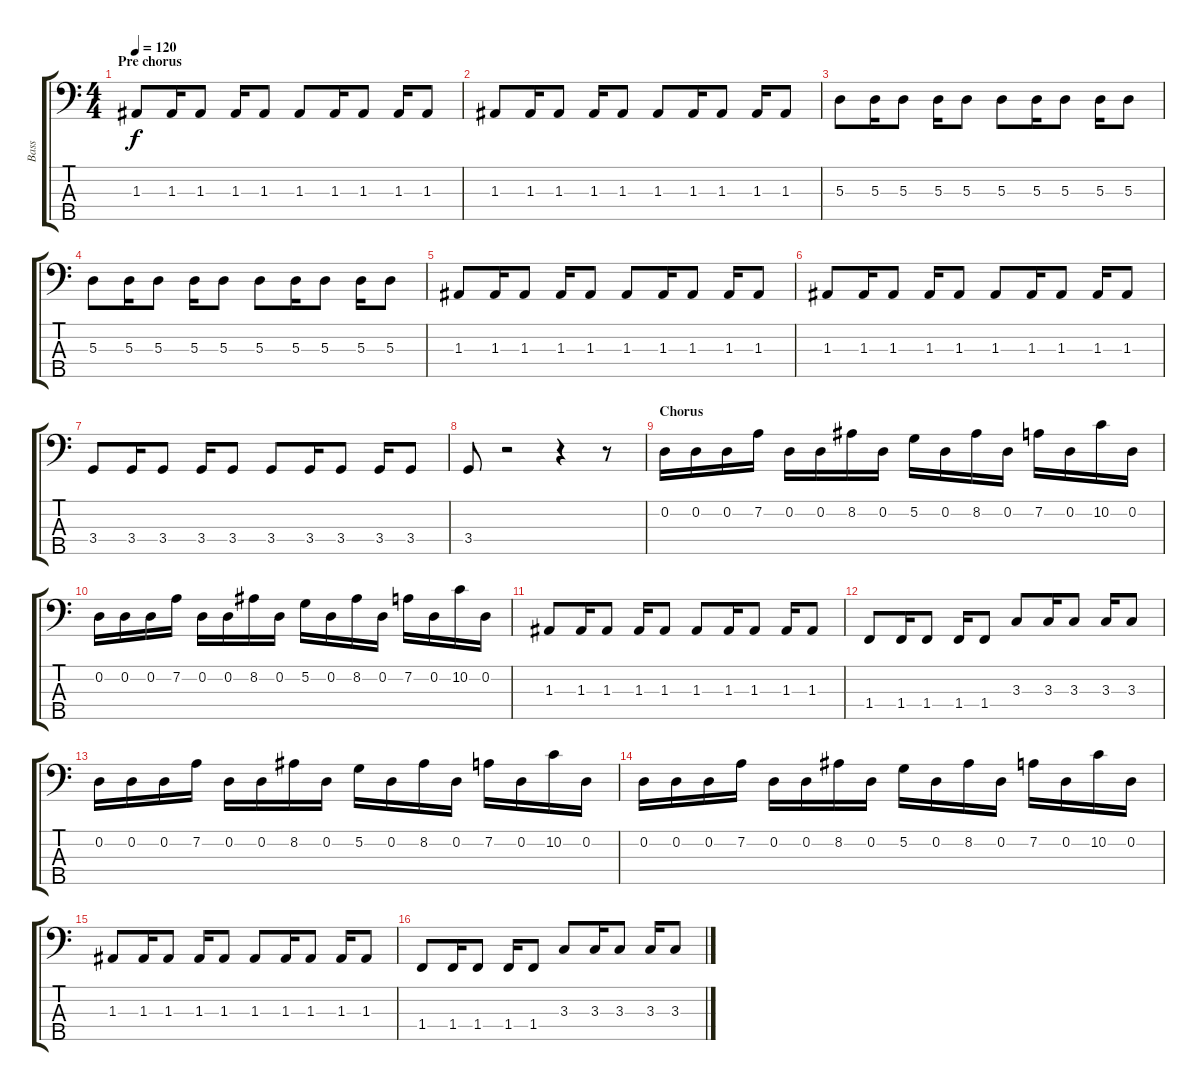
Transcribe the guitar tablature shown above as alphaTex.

\track ("Bass" "Bass") {instrument electricbassfinger}
\staff {score tabs}
\tuning (G2 D2 A1 E1 B0) {hide}
\ts (4 4)
\section ("" "Pre chorus")
\tempo 120
\clef f4
\ks c
1.3.8{dy f} 1.3.16 1.3.8 1.3.16 1.3.8 1.3.8 1.3.16 1.3.8 1.3.16 1.3.8 |
1.3.8 1.3.16 1.3.8 1.3.16 1.3.8 1.3.8 1.3.16 1.3.8 1.3.16 1.3.8 |
5.3.8 5.3.16 5.3.8 5.3.16 5.3.8 5.3.8 5.3.16 5.3.8 5.3.16 5.3.8 |
5.3.8 5.3.16 5.3.8 5.3.16 5.3.8 5.3.8 5.3.16 5.3.8 5.3.16 5.3.8 |
1.3.8 1.3.16 1.3.8 1.3.16 1.3.8 1.3.8 1.3.16 1.3.8 1.3.16 1.3.8 |
1.3.8 1.3.16 1.3.8 1.3.16 1.3.8 1.3.8 1.3.16 1.3.8 1.3.16 1.3.8 |
3.4.8 3.4.16 3.4.8 3.4.16 3.4.8 3.4.8 3.4.16 3.4.8 3.4.16 3.4.8 |
3.4.8 r.2 r.4 r.8 |
\section ("" "Chorus")
0.2.16 0.2.16 0.2.16 7.2.16 0.2.16 0.2.16 8.2.16 0.2.16 5.2.16 0.2.16 8.2.16 0.2.16 7.2.16 0.2.16 10.2.16 0.2.16 |
0.2.16 0.2.16 0.2.16 7.2.16 0.2.16 0.2.16 8.2.16 0.2.16 5.2.16 0.2.16 8.2.16 0.2.16 7.2.16 0.2.16 10.2.16 0.2.16 |
1.3.8 1.3.16 1.3.8 1.3.16 1.3.8 1.3.8 1.3.16 1.3.8 1.3.16 1.3.8 |
1.4.8 1.4.16 1.4.8 1.4.16 1.4.8 3.3.8 3.3.16 3.3.8 3.3.16 3.3.8 |
0.2.16 0.2.16 0.2.16 7.2.16 0.2.16 0.2.16 8.2.16 0.2.16 5.2.16 0.2.16 8.2.16 0.2.16 7.2.16 0.2.16 10.2.16 0.2.16 |
0.2.16 0.2.16 0.2.16 7.2.16 0.2.16 0.2.16 8.2.16 0.2.16 5.2.16 0.2.16 8.2.16 0.2.16 7.2.16 0.2.16 10.2.16 0.2.16 |
1.3.8 1.3.16 1.3.8 1.3.16 1.3.8 1.3.8 1.3.16 1.3.8 1.3.16 1.3.8 |
1.4.8 1.4.16 1.4.8 1.4.16 1.4.8 3.3.8 3.3.16 3.3.8 3.3.16 3.3.8
